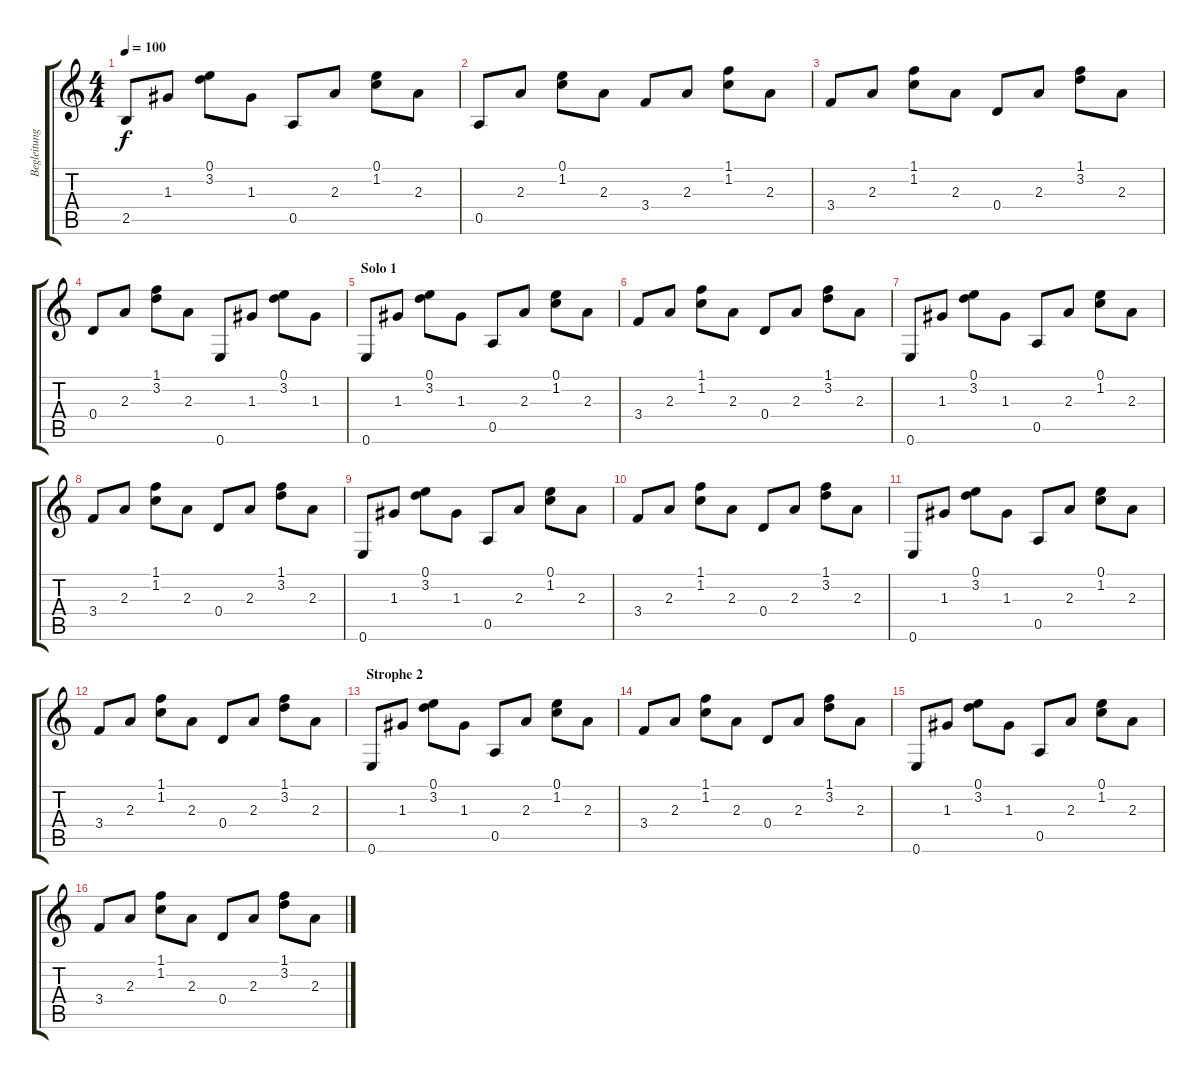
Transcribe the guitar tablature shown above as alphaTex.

\track ("Begleitung" "Begleitung") {instrument acousticguitarnylon}
\staff {score tabs}
\tuning (E4 B3 G3 D3 A2 E2) {hide}
\ts (4 4)
\tempo 100
\clef g2
\ks c
2.5.8{dy f} 1.3.8 (0.1 3.2).8 1.3.8 0.5.8 2.3.8 (0.1 1.2).8 2.3.8 |
0.5.8 2.3.8 (0.1 1.2).8 2.3.8 3.4.8 2.3.8 (1.1 1.2).8 2.3.8 |
3.4.8 2.3.8 (1.1 1.2).8 2.3.8 0.4.8 2.3.8 (1.1 3.2).8 2.3.8 |
0.4.8 2.3.8 (1.1 3.2).8 2.3.8 0.6.8 1.3.8 (0.1 3.2).8 1.3.8 |
\section ("" "Solo 1")
0.6.8 1.3.8 (0.1 3.2).8 1.3.8 0.5.8 2.3.8 (0.1 1.2).8 2.3.8 |
3.4.8 2.3.8 (1.1 1.2).8 2.3.8 0.4.8 2.3.8 (1.1 3.2).8 2.3.8 |
0.6.8 1.3.8 (0.1 3.2).8 1.3.8 0.5.8 2.3.8 (0.1 1.2).8 2.3.8 |
3.4.8 2.3.8 (1.1 1.2).8 2.3.8 0.4.8 2.3.8 (1.1 3.2).8 2.3.8 |
0.6.8 1.3.8 (0.1 3.2).8 1.3.8 0.5.8 2.3.8 (0.1 1.2).8 2.3.8 |
3.4.8 2.3.8 (1.1 1.2).8 2.3.8 0.4.8 2.3.8 (1.1 3.2).8 2.3.8 |
0.6.8 1.3.8 (0.1 3.2).8 1.3.8 0.5.8 2.3.8 (0.1 1.2).8 2.3.8 |
3.4.8 2.3.8 (1.1 1.2).8 2.3.8 0.4.8 2.3.8 (1.1 3.2).8 2.3.8 |
\section ("" "Strophe 2")
0.6.8 1.3.8 (0.1 3.2).8 1.3.8 0.5.8 2.3.8 (0.1 1.2).8 2.3.8 |
3.4.8 2.3.8 (1.1 1.2).8 2.3.8 0.4.8 2.3.8 (1.1 3.2).8 2.3.8 |
0.6.8 1.3.8 (0.1 3.2).8 1.3.8 0.5.8 2.3.8 (0.1 1.2).8 2.3.8 |
3.4.8 2.3.8 (1.1 1.2).8 2.3.8 0.4.8 2.3.8 (1.1 3.2).8 2.3.8
